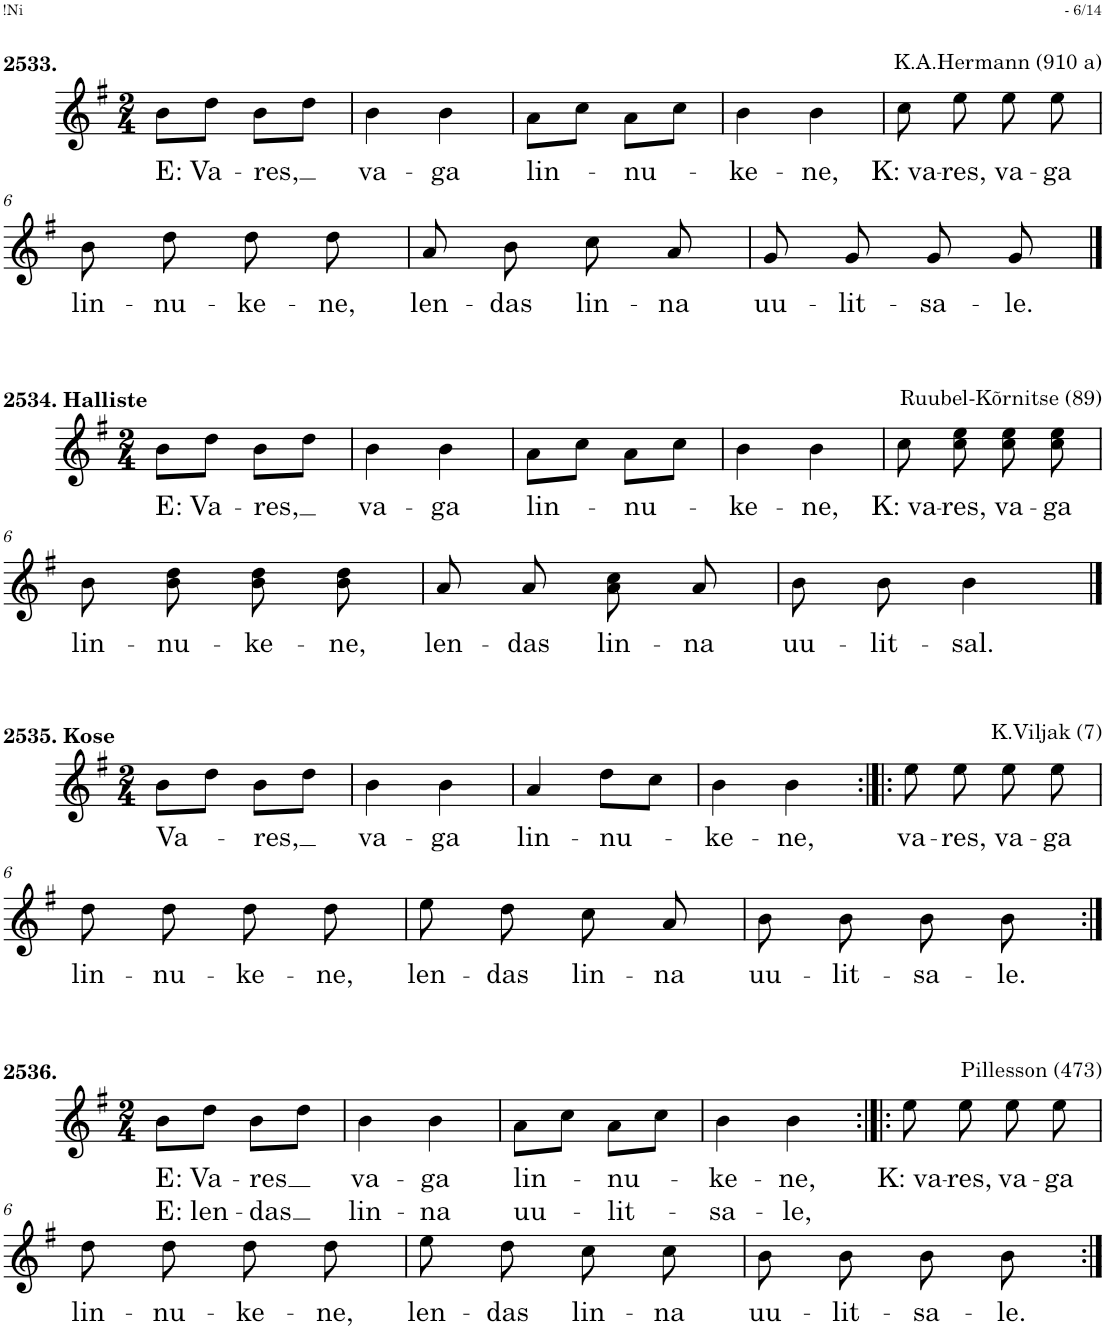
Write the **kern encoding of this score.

**kern	**text	**text
*part1	*part1	*part1
*staff1	*staff1	*staff1
*I"Piano	*	*
*I'Pno.	*	*
!!LO:PB:g=z
*clefG2	*	*
*k[f#]	*	*
*M2/4	*	*
=1	=1	=1
!	!LO:LY:b	!
8b\L	E: Va-	.
8dd\J	.	.
!	!LO:LY:b	!
8b\L	-res,	.
8dd\J	.	.
=2	=2	=2
!	!LO:LY:b	!
4b\	va-	.
!	!LO:LY:b	!
4b\	-ga	.
=3	=3	=3
!	!LO:LY:b	!
8a\L	lin-	.
8cc\J	.	.
!	!LO:LY:b	!
8a\L	-nu-	.
8cc\J	.	.
=4	=4	=4
!	!LO:LY:b	!
4b\	-ke-	.
!	!LO:LY:b	!
4b\	-ne,	.
=5	=5	=5
!	!LO:LY:b	!
8cc\	K: va-	.
!	!LO:LY:b	!
8ee\	-res,	.
!	!LO:LY:b	!
8ee\	va-	.
!	!LO:LY:b	!
8ee\	-ga	.
!!LO:LB:g=z
=6	=6	=6
!	!LO:LY:b	!
8b\	lin-	.
!	!LO:LY:b	!
8dd\	-nu-	.
!	!LO:LY:b	!
8dd\	-ke-	.
!	!LO:LY:b	!
8dd\	-ne,	.
=7	=7	=7
!	!LO:LY:b	!
8a/	len-	.
!	!LO:LY:b	!
8b\	-das	.
!	!LO:LY:b	!
8cc\	lin-	.
!	!LO:LY:b	!
8a/	-na	.
=8	=8	=8
!	!LO:LY:b	!
8g/	uu-	.
!	!LO:LY:b	!
8g/	-lit-	.
!	!LO:LY:b	!
8g/	-sa-	.
!	!LO:LY:b	!
8g/	-le.	.
!!LO:LB:g=z
==1	==1	==1
*k[f#]	*	*
*M2/4	*	*
!	!LO:LY:b	!
8b\L	E: Va-	.
8dd\J	.	.
!	!LO:LY:b	!
8b\L	-res,	.
8dd\J	.	.
=2	=2	=2
!	!LO:LY:b	!
4b\	va-	.
!	!LO:LY:b	!
4b\	-ga	.
=3	=3	=3
!	!LO:LY:b	!
8a\L	lin-	.
8cc\J	.	.
!	!LO:LY:b	!
8a\L	-nu-	.
8cc\J	.	.
=4	=4	=4
!	!LO:LY:b	!
4b\	-ke-	.
!	!LO:LY:b	!
4b\	-ne,	.
=5	=5	=5
!	!LO:LY:b	!
8cc\	K: va-	.
!	!LO:LY:b	!
8cc\ 8ee\	-res,	.
!	!LO:LY:b	!
8cc\ 8ee\	va-	.
!	!LO:LY:b	!
8cc\ 8ee\	-ga	.
!!LO:LB:g=z
=6	=6	=6
!	!LO:LY:b	!
8b\	lin-	.
!	!LO:LY:b	!
8b\ 8dd\	-nu-	.
!	!LO:LY:b	!
8b\ 8dd\	-ke-	.
!	!LO:LY:b	!
8b\ 8dd\	-ne,	.
=7	=7	=7
!	!LO:LY:b	!
8a/	len-	.
!	!LO:LY:b	!
8a/	-das	.
!	!LO:LY:b	!
8a\ 8cc\	lin-	.
!	!LO:LY:b	!
8a/	-na	.
=8	=8	=8
!	!LO:LY:b	!
8b\	uu-	.
!	!LO:LY:b	!
8b\	-lit-	.
!	!LO:LY:b	!
4b\	-sal.	.
!!LO:LB:g=z
==1	==1	==1
*k[f#]	*	*
*M2/4	*	*
!	!LO:LY:b	!
8b\L	Va-	.
8dd\J	.	.
!	!LO:LY:b	!
8b\L	-res,	.
8dd\J	.	.
=2	=2	=2
!	!LO:LY:b	!
4b\	va-	.
!	!LO:LY:b	!
4b\	-ga	.
=3	=3	=3
!	!LO:LY:b	!
4a/	lin-	.
!	!LO:LY:b	!
8dd\L	-nu-	.
8cc\J	.	.
=4	=4	=4
!	!LO:LY:b	!
4b\	-ke-	.
!	!LO:LY:b	!
4b\	-ne,	.
=5:|!|:	=5:|!|:	=5:|!|:
!	!LO:LY:b	!
8ee\	va-	.
!	!LO:LY:b	!
8ee\	-res,	.
!	!LO:LY:b	!
8ee\	va-	.
!	!LO:LY:b	!
8ee\	-ga	.
!!LO:LB:g=z
=6	=6	=6
!	!LO:LY:b	!
8dd\	lin-	.
!	!LO:LY:b	!
8dd\	-nu-	.
!	!LO:LY:b	!
8dd\	-ke-	.
!	!LO:LY:b	!
8dd\	-ne,	.
=7	=7	=7
!	!LO:LY:b	!
8ee\	len-	.
!	!LO:LY:b	!
8dd\	-das	.
!	!LO:LY:b	!
8cc\	lin-	.
!	!LO:LY:b	!
8a/	-na	.
=8	=8	=8
!	!LO:LY:b	!
8b\	uu-	.
!	!LO:LY:b	!
8b\	-lit-	.
!	!LO:LY:b	!
8b\	-sa-	.
!	!LO:LY:b	!
8b\	-le.	.
!!LO:LB:g=z
=1:|!	=1:|!	=1:|!
*k[f#]	*	*
*M2/4	*	*
!	!LO:LY:b	!LO:LY:b
8b\L	E: Va-	E: len-
8dd\J	.	.
!	!LO:LY:b	!LO:LY:b
8b\L	-res	-das
8dd\J	.	.
=2	=2	=2
!	!LO:LY:b	!LO:LY:b
4b\	va-	lin-
!	!LO:LY:b	!LO:LY:b
4b\	-ga	-na
=3	=3	=3
!	!LO:LY:b	!LO:LY:b
8a\L	lin-	uu-
8cc\J	.	.
!	!LO:LY:b	!LO:LY:b
8a\L	-nu-	-lit-
8cc\J	.	.
=4	=4	=4
!	!LO:LY:b	!LO:LY:b
4b\	-ke-	-sa-
!	!LO:LY:b	!LO:LY:b
4b\	-ne,	-le,
=5:|!|:	=5:|!|:	=5:|!|:
!	!LO:LY:b	!
8ee\	K: va-	.
!	!LO:LY:b	!
8ee\	-res,	.
!	!LO:LY:b	!
8ee\	va-	.
!	!LO:LY:b	!
8ee\	-ga	.
!!LO:LB:g=z
=6	=6	=6
!	!LO:LY:b	!
8dd\	lin-	.
!	!LO:LY:b	!
8dd\	-nu-	.
!	!LO:LY:b	!
8dd\	-ke-	.
!	!LO:LY:b	!
8dd\	-ne,	.
=7	=7	=7
!	!LO:LY:b	!
8ee\	len-	.
!	!LO:LY:b	!
8dd\	-das	.
!	!LO:LY:b	!
8cc\	lin-	.
!	!LO:LY:b	!
8cc\	-na	.
=8	=8	=8
!	!LO:LY:b	!
8b\	uu-	.
!	!LO:LY:b	!
8b\	-lit-	.
!	!LO:LY:b	!
8b\	-sa-	.
!	!LO:LY:b	!
8b\	-le.	.
=:|!	=:|!	=:|!
*-	*-	*-
